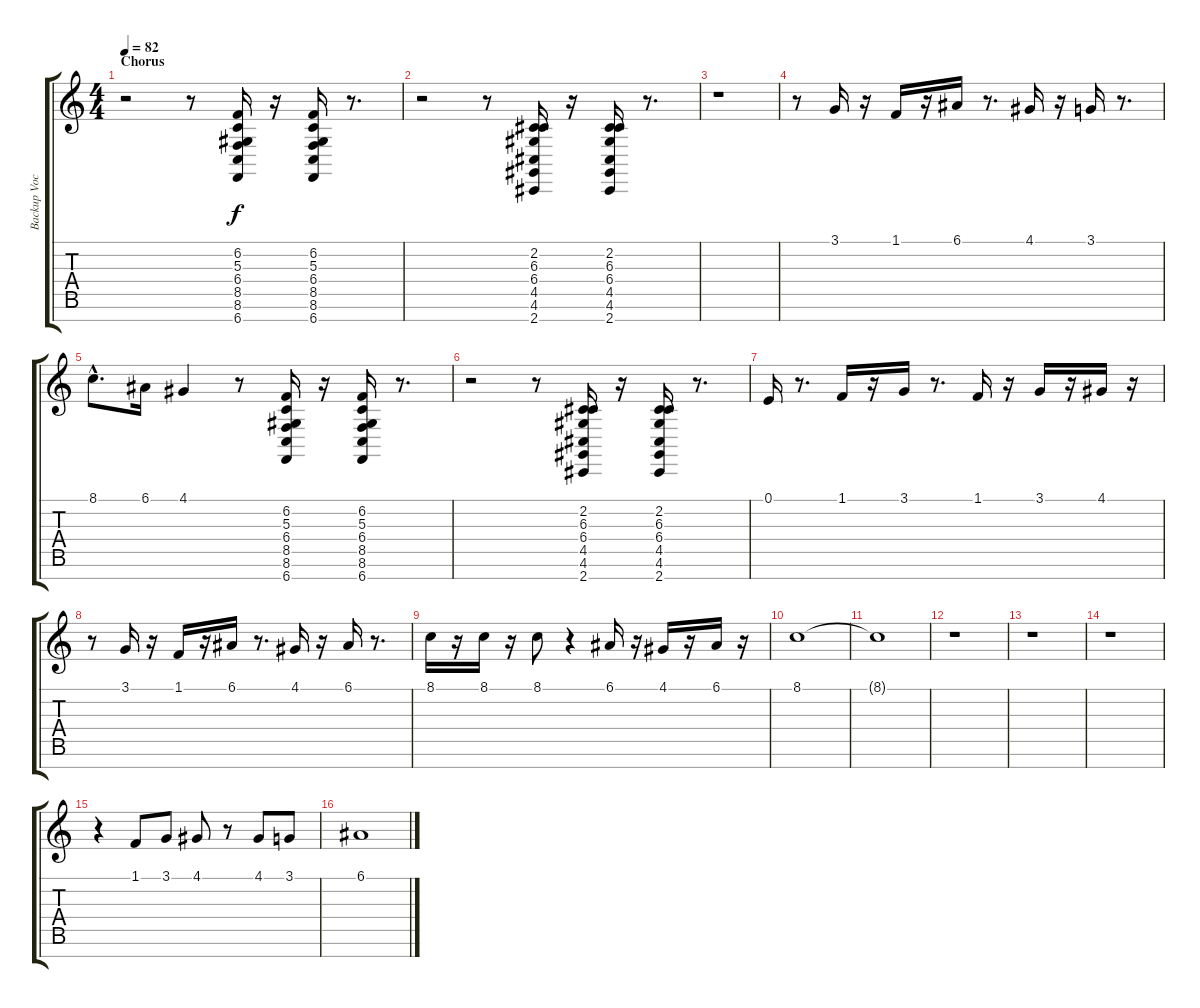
\track ("Backup Vocal" "Backup Voc") {instrument pad4choir}
\staff {score tabs}
\tuning (E4 B3 G3 D3 A2 E2 B1) {hide}
\ts (4 4)
\section ("" "Chorus")
\tempo 82
\clef g2
\ks c
r.2{dy f volume 13 instrument pad4choir} r.8 (6.2 5.3 6.4 8.5 8.6 6.7).16 r.16 (6.2 5.3 6.4 8.5 8.6 6.7).16 r.8{d} |
r.2 r.8 (2.2 6.3 6.4 4.5 4.6 2.7).16 r.16 (2.2 6.3 6.4 4.5 4.6 2.7).16 r.8{d} |
r.1 |
r.8 3.1.16 r.16 1.1.16 r.16 6.1.16 r.8{d} 4.1.16 r.16 3.1.16 r.8{d} |
8.1{hac}.8{d} 6.1.16 4.1.4 r.8 (6.2 5.3 6.4 8.5 8.6 6.7).16 r.16 (6.2 5.3 6.4 8.5 8.6 6.7).16 r.8{d} |
r.2 r.8 (2.2 6.3 6.4 4.5 4.6 2.7).16 r.16 (2.2 6.3 6.4 4.5 4.6 2.7).16 r.8{d} |
0.1.16 r.8{d} 1.1.16 r.16 3.1.16 r.8{d} 1.1.16 r.16 3.1.16 r.16 4.1.16 r.16 |
r.8 3.1.16 r.16 1.1.16 r.16 6.1.16 r.8{d} 4.1.16 r.16 6.1.16 r.8{d} |
8.1.16 r.16 8.1.16 r.16 8.1.8 r.4 6.1.16 r.16 4.1.16 r.16 6.1.16 r.16 |
8.1.1 |
8.1{t}.1 |
r.1 |
r.1 |
r.1 |
r.4 1.1.8 3.1.8 4.1.8 r.8 4.1.8 3.1.8 |
6.1.1
